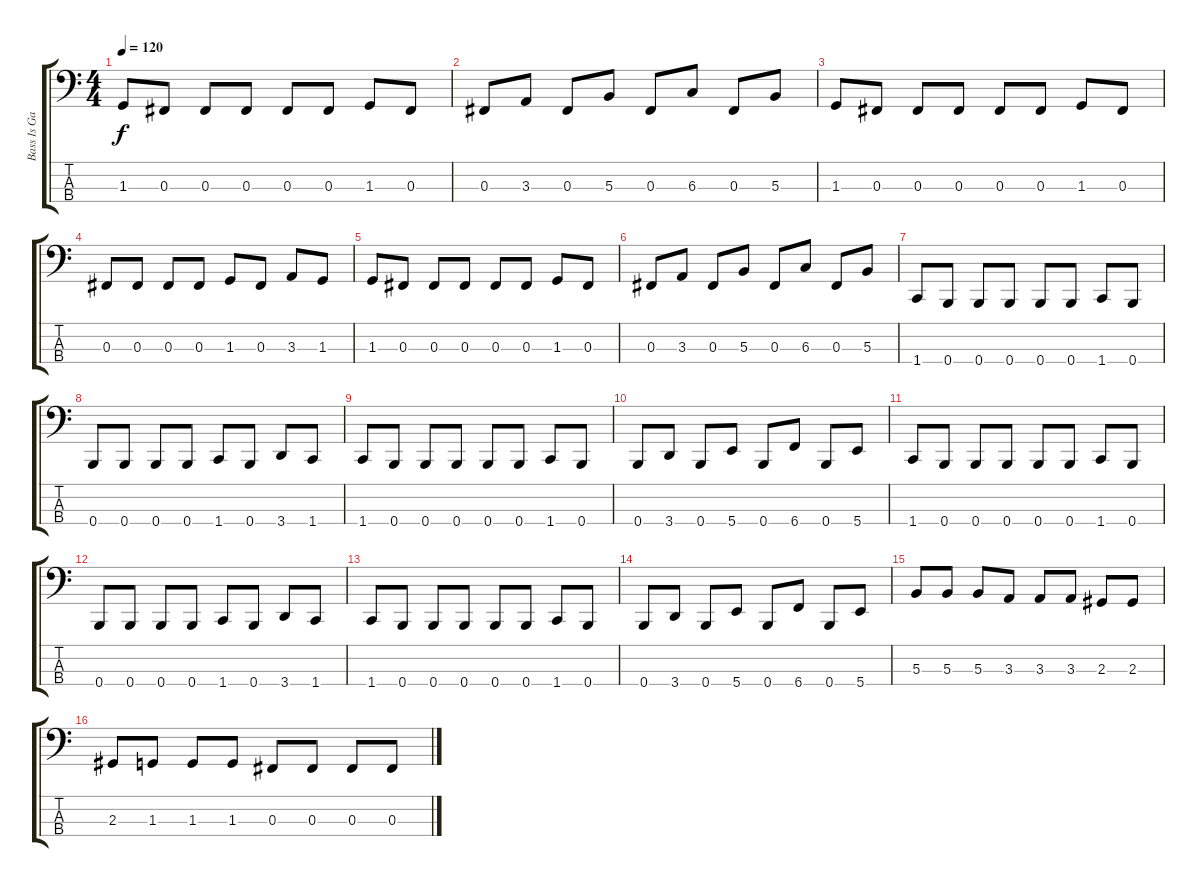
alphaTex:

\track ("Bass Is Gay" "Bass Is Ga") {instrument electricbasspick}
\staff {score tabs}
\tuning (E2 B1 Gb1 B0) {hide}
\ts (4 4)
\tempo 120
\clef f4
\ks c
1.3.8{dy f} 0.3.8 0.3.8 0.3.8 0.3.8 0.3.8 1.3.8 0.3.8 |
0.3.8 3.3.8 0.3.8 5.3.8 0.3.8 6.3.8 0.3.8 5.3.8 |
1.3.8 0.3.8 0.3.8 0.3.8 0.3.8 0.3.8 1.3.8 0.3.8 |
0.3.8 0.3.8 0.3.8 0.3.8 1.3.8 0.3.8 3.3.8 1.3.8 |
1.3.8 0.3.8 0.3.8 0.3.8 0.3.8 0.3.8 1.3.8 0.3.8 |
0.3.8 3.3.8 0.3.8 5.3.8 0.3.8 6.3.8 0.3.8 5.3.8 |
1.4.8 0.4.8 0.4.8 0.4.8 0.4.8 0.4.8 1.4.8 0.4.8 |
0.4.8 0.4.8 0.4.8 0.4.8 1.4.8 0.4.8 3.4.8 1.4.8 |
1.4.8 0.4.8 0.4.8 0.4.8 0.4.8 0.4.8 1.4.8 0.4.8 |
0.4.8 3.4.8 0.4.8 5.4.8 0.4.8 6.4.8 0.4.8 5.4.8 |
1.4.8 0.4.8 0.4.8 0.4.8 0.4.8 0.4.8 1.4.8 0.4.8 |
0.4.8 0.4.8 0.4.8 0.4.8 1.4.8 0.4.8 3.4.8 1.4.8 |
1.4.8 0.4.8 0.4.8 0.4.8 0.4.8 0.4.8 1.4.8 0.4.8 |
0.4.8 3.4.8 0.4.8 5.4.8 0.4.8 6.4.8 0.4.8 5.4.8 |
5.3.8 5.3.8 5.3.8 3.3.8 3.3.8 3.3.8 2.3.8 2.3.8 |
2.3.8 1.3.8 1.3.8 1.3.8 0.3.8 0.3.8 0.3.8 0.3.8
